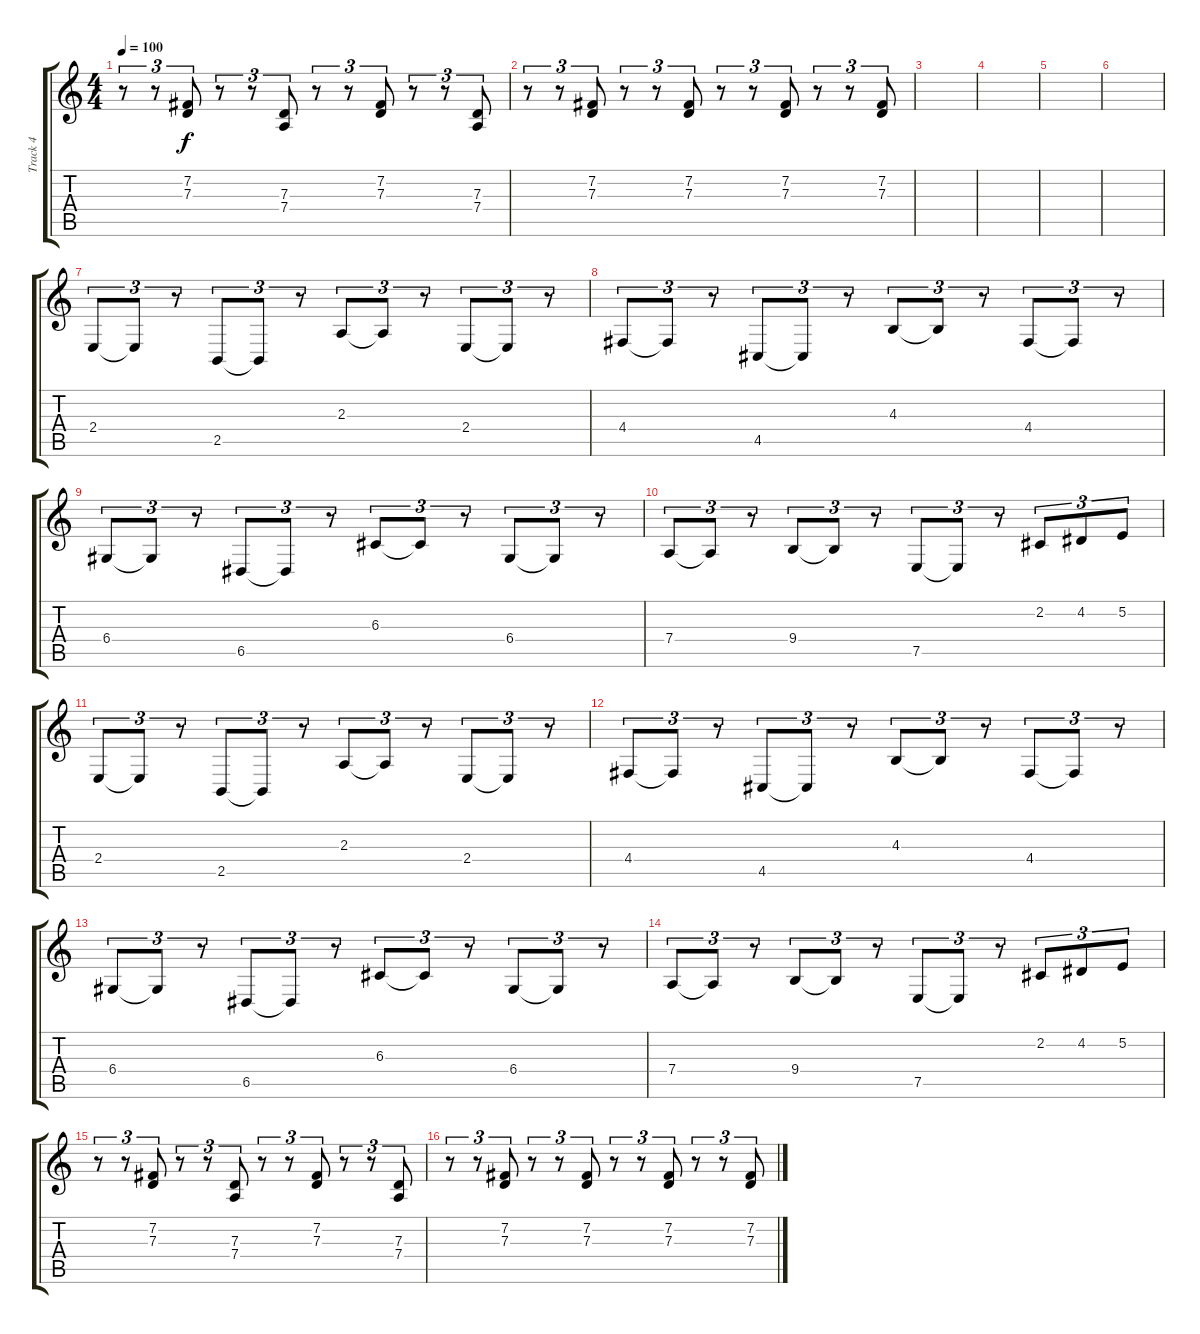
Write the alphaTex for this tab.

\track ("Track 4" "Track 4") {instrument trombone}
\staff {score tabs}
\tuning (E4 B3 G3 D3 A2 E2) {hide}
\ts (4 4)
\tempo 100
\clef g2
\ks c
r.8{tu (3 2) dy f} r.8{tu (3 2)} (7.2 7.3).8{tu (3 2)} r.8{tu (3 2)} r.8{tu (3 2)} (7.3 7.4).8{tu (3 2)} r.8{tu (3 2)} r.8{tu (3 2)} (7.2 7.3).8{tu (3 2)} r.8{tu (3 2)} r.8{tu (3 2)} (7.3 7.4).8{tu (3 2)} |
r.8{tu (3 2)} r.8{tu (3 2)} (7.2 7.3).8{tu (3 2)} r.8{tu (3 2)} r.8{tu (3 2)} (7.2 7.3).8{tu (3 2)} r.8{tu (3 2)} r.8{tu (3 2)} (7.2 7.3).8{tu (3 2)} r.8{tu (3 2)} r.8{tu (3 2)} (7.2 7.3).8{tu (3 2)} |
|
|
|
|
2.4.8{tu (3 2)} 2.4{t}.8{tu (3 2)} r.8{tu (3 2)} 2.5.8{tu (3 2)} 2.5{t}.8{tu (3 2)} r.8{tu (3 2)} 2.3.8{tu (3 2)} 2.3{t}.8{tu (3 2)} r.8{tu (3 2)} 2.4.8{tu (3 2)} 2.4{t}.8{tu (3 2)} r.8{tu (3 2)} |
4.4.8{tu (3 2)} 4.4{t}.8{tu (3 2)} r.8{tu (3 2)} 4.5.8{tu (3 2)} 4.5{t}.8{tu (3 2)} r.8{tu (3 2)} 4.3.8{tu (3 2)} 4.3{t}.8{tu (3 2)} r.8{tu (3 2)} 4.4.8{tu (3 2)} 4.4{t}.8{tu (3 2)} r.8{tu (3 2)} |
6.4.8{tu (3 2)} 6.4{t}.8{tu (3 2)} r.8{tu (3 2)} 6.5.8{tu (3 2)} 6.5{t}.8{tu (3 2)} r.8{tu (3 2)} 6.3.8{tu (3 2)} 6.3{t}.8{tu (3 2)} r.8{tu (3 2)} 6.4.8{tu (3 2)} 6.4{t}.8{tu (3 2)} r.8{tu (3 2)} |
7.4.8{tu (3 2)} 7.4{t}.8{tu (3 2)} r.8{tu (3 2)} 9.4.8{tu (3 2)} 9.4{t}.8{tu (3 2)} r.8{tu (3 2)} 7.5.8{tu (3 2)} 7.5{t}.8{tu (3 2)} r.8{tu (3 2)} 2.2.8{tu (3 2)} 4.2.8{tu (3 2)} 5.2.8{tu (3 2)} |
2.4.8{tu (3 2)} 2.4{t}.8{tu (3 2)} r.8{tu (3 2)} 2.5.8{tu (3 2)} 2.5{t}.8{tu (3 2)} r.8{tu (3 2)} 2.3.8{tu (3 2)} 2.3{t}.8{tu (3 2)} r.8{tu (3 2)} 2.4.8{tu (3 2)} 2.4{t}.8{tu (3 2)} r.8{tu (3 2)} |
4.4.8{tu (3 2)} 4.4{t}.8{tu (3 2)} r.8{tu (3 2)} 4.5.8{tu (3 2)} 4.5{t}.8{tu (3 2)} r.8{tu (3 2)} 4.3.8{tu (3 2)} 4.3{t}.8{tu (3 2)} r.8{tu (3 2)} 4.4.8{tu (3 2)} 4.4{t}.8{tu (3 2)} r.8{tu (3 2)} |
6.4.8{tu (3 2)} 6.4{t}.8{tu (3 2)} r.8{tu (3 2)} 6.5.8{tu (3 2)} 6.5{t}.8{tu (3 2)} r.8{tu (3 2)} 6.3.8{tu (3 2)} 6.3{t}.8{tu (3 2)} r.8{tu (3 2)} 6.4.8{tu (3 2)} 6.4{t}.8{tu (3 2)} r.8{tu (3 2)} |
7.4.8{tu (3 2)} 7.4{t}.8{tu (3 2)} r.8{tu (3 2)} 9.4.8{tu (3 2)} 9.4{t}.8{tu (3 2)} r.8{tu (3 2)} 7.5.8{tu (3 2)} 7.5{t}.8{tu (3 2)} r.8{tu (3 2)} 2.2.8{tu (3 2)} 4.2.8{tu (3 2)} 5.2.8{tu (3 2)} |
r.8{tu (3 2)} r.8{tu (3 2)} (7.2 7.3).8{tu (3 2)} r.8{tu (3 2)} r.8{tu (3 2)} (7.3 7.4).8{tu (3 2)} r.8{tu (3 2)} r.8{tu (3 2)} (7.2 7.3).8{tu (3 2)} r.8{tu (3 2)} r.8{tu (3 2)} (7.3 7.4).8{tu (3 2)} |
r.8{tu (3 2)} r.8{tu (3 2)} (7.2 7.3).8{tu (3 2)} r.8{tu (3 2)} r.8{tu (3 2)} (7.2 7.3).8{tu (3 2)} r.8{tu (3 2)} r.8{tu (3 2)} (7.2 7.3).8{tu (3 2)} r.8{tu (3 2)} r.8{tu (3 2)} (7.2 7.3).8{tu (3 2)}
